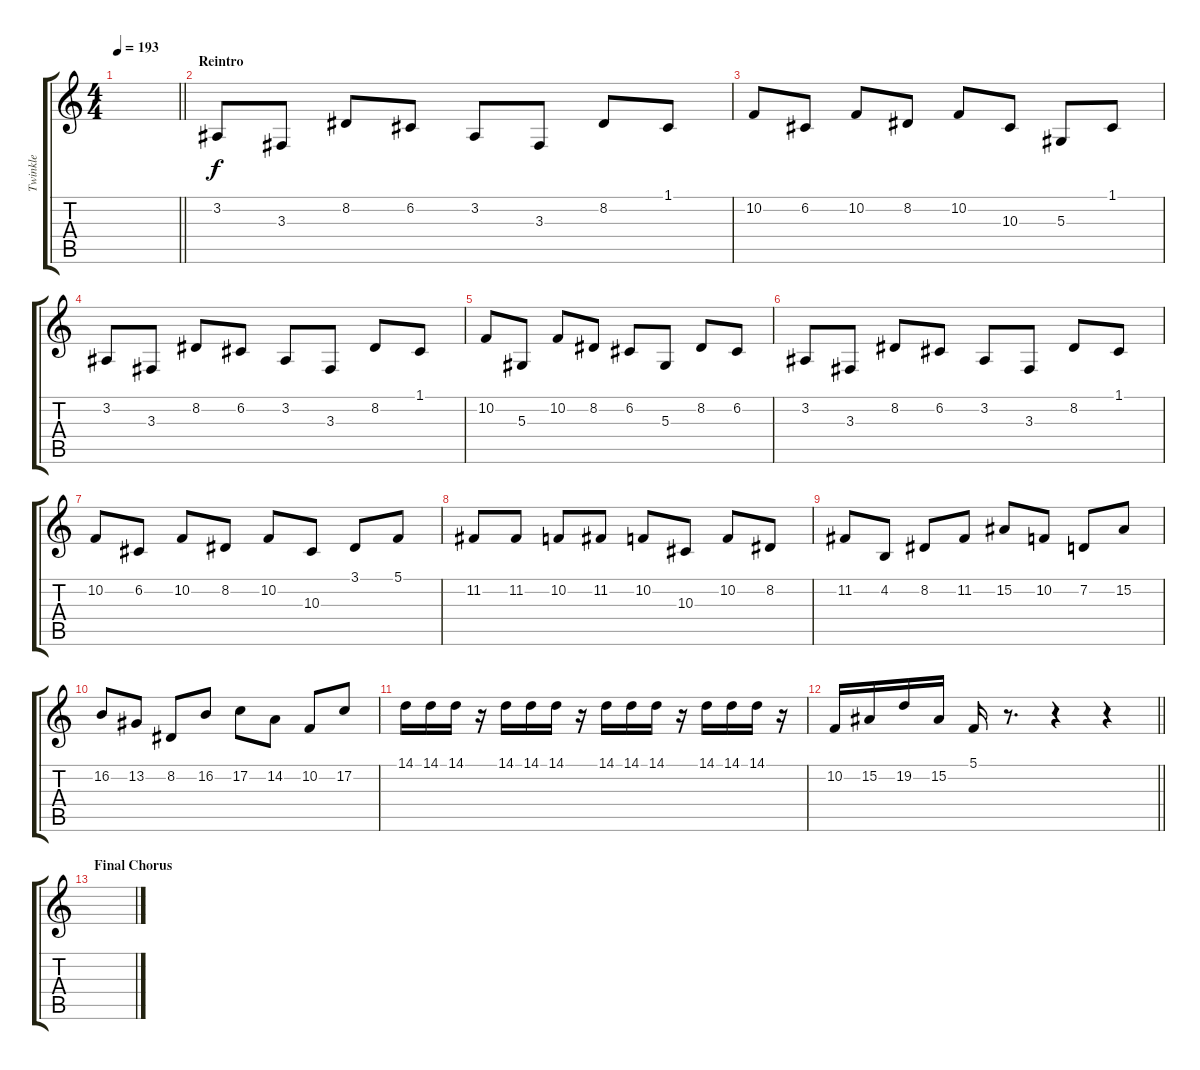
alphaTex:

\track ("Twinkle" "Twinkle") {instrument shamisen}
\staff {score tabs}
\tuning (C4 G3 Eb3 Bb2 F2 C2) {hide}
\ts (4 4)
\tempo 193
\clef g2
\barLineRight lightlight
\ks c
|
\section ("" "Reintro")
3.2.8 3.3.8 8.2.8 6.2.8 3.2.8 3.3.8 8.2.8 1.1.8 |
10.2.8 6.2.8 10.2.8 8.2.8 10.2.8 10.3.8 5.3.8 1.1.8 |
3.2.8 3.3.8 8.2.8 6.2.8 3.2.8 3.3.8 8.2.8 1.1.8 |
10.2.8 5.3.8 10.2.8 8.2.8 6.2.8 5.3.8 8.2.8 6.2.8 |
3.2.8 3.3.8 8.2.8 6.2.8 3.2.8 3.3.8 8.2.8 1.1.8 |
10.2.8 6.2.8 10.2.8 8.2.8 10.2.8 10.3.8 3.1.8 5.1.8 |
11.2.8 11.2.8 10.2.8 11.2.8 10.2.8 10.3.8 10.2.8 8.2.8 |
11.2.8 4.2.8 8.2.8 11.2.8 15.2.8 10.2.8 7.2.8 15.2.8 |
16.2.8 13.2.8 8.2.8 16.2.8 17.2.8 14.2.8 10.2.8 17.2.8 |
14.1.16 14.1.16 14.1.16 r.16 14.1.16 14.1.16 14.1.16 r.16 14.1.16 14.1.16 14.1.16 r.16 14.1.16 14.1.16 14.1.16 r.16 |
\barLineRight lightlight
10.2.16 15.2.16 19.2.16 15.2.16 5.1.16 r.8{d} r.4 r.4 |
\section ("" "Final Chorus")
